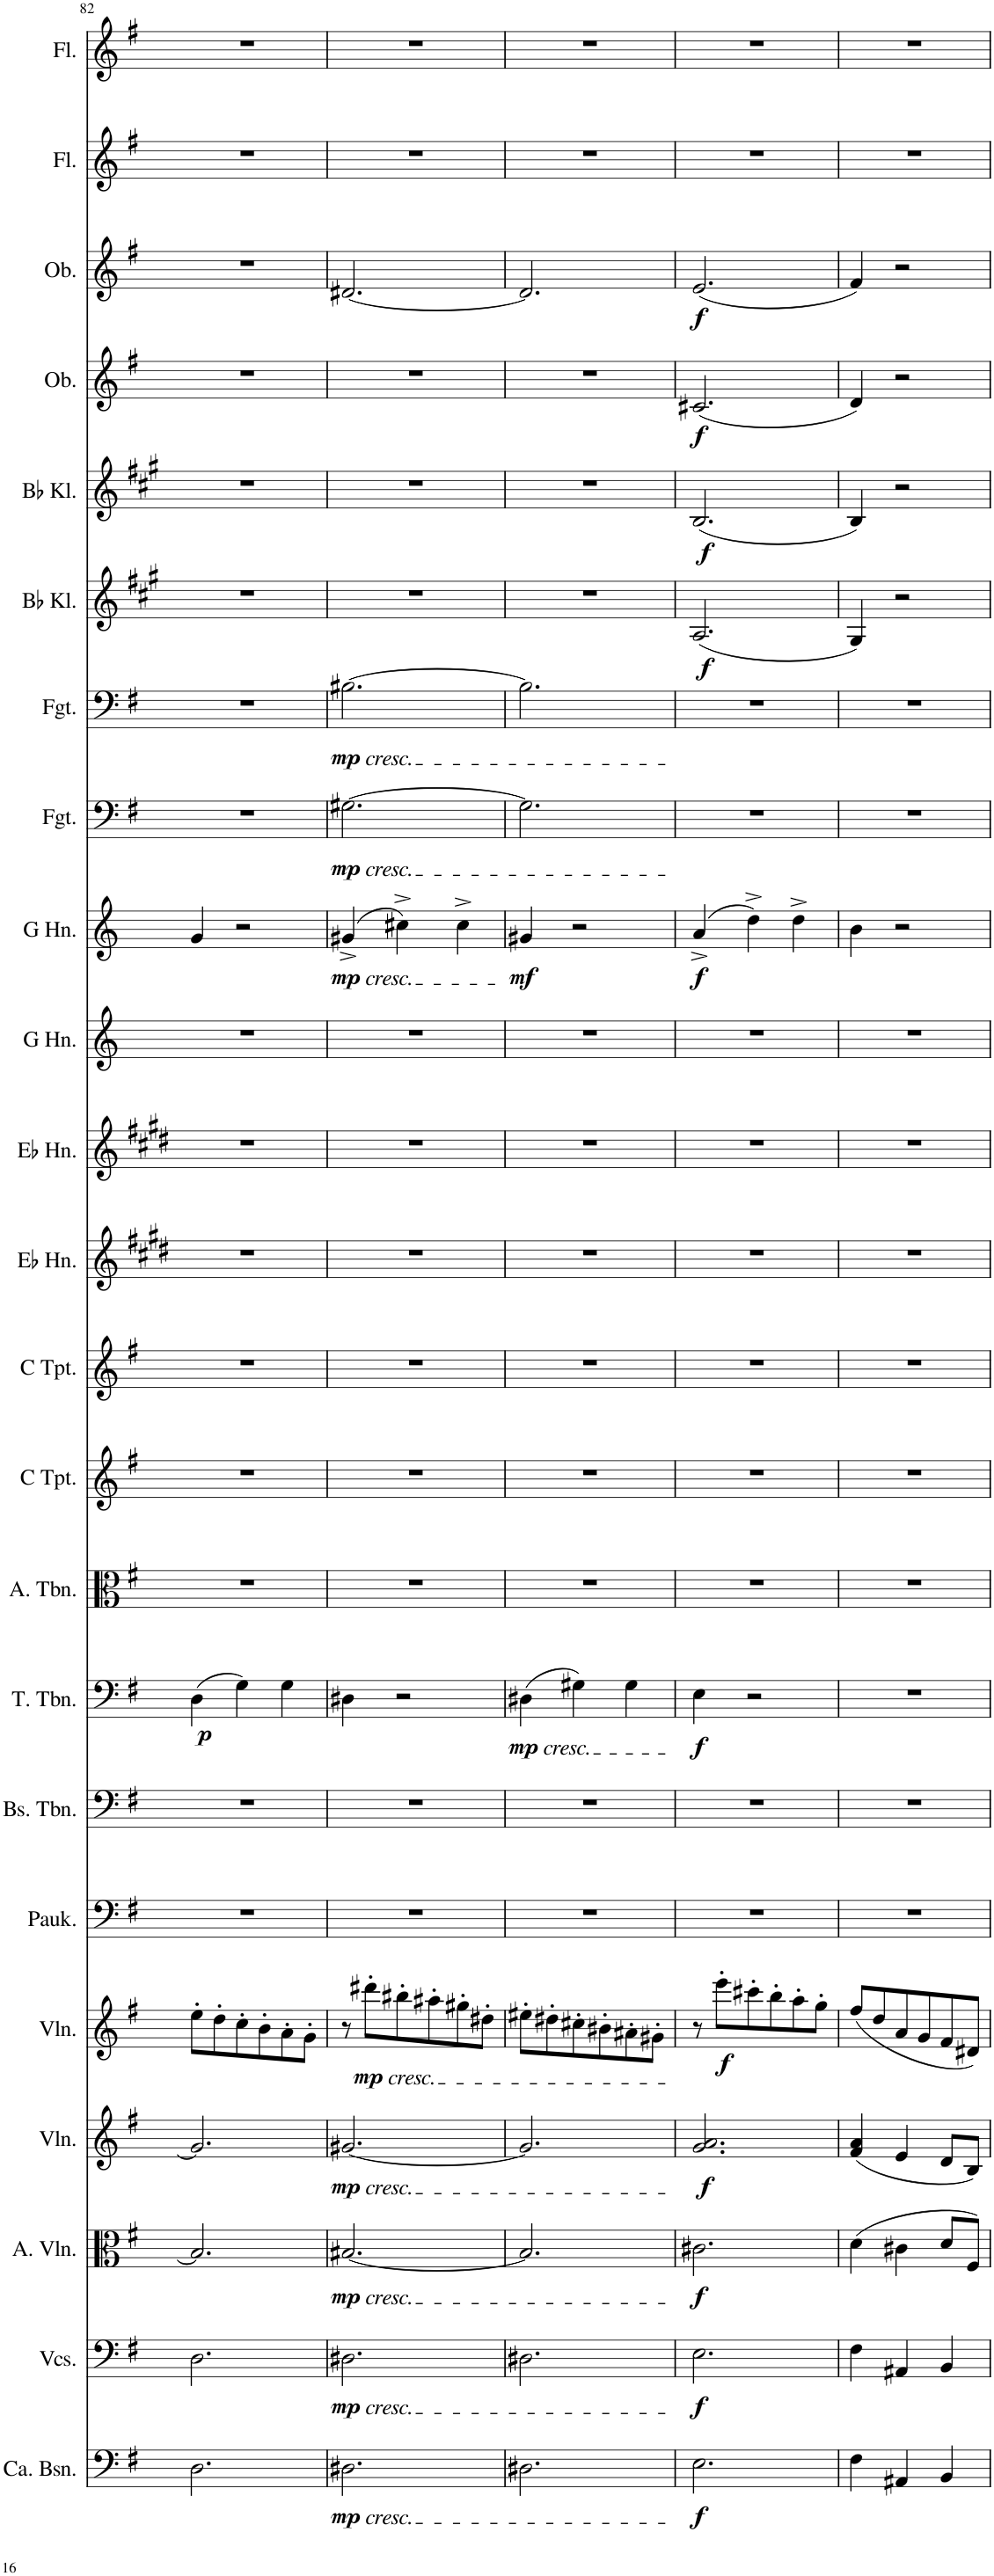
**kern	**dynam	**kern	**dynam	**kern	**dynam	**kern	**dynam	**kern	**dynam	**kern	**kern	**kern	**dynam	**kern	**kern	**kern	**kern	**kern	**kern	**kern	**dynam	**kern	**dynam	**kern	**dynam	**kern	**dynam	**kern	**dynam	**kern	**dynam	**kern	**dynam	**kern	**kern
*part23	*part23	*part22	*part22	*part21	*part21	*part20	*part20	*part19	*part19	*part18	*part17	*part16	*part16	*part15	*part14	*part13	*part12	*part11	*part10	*part9	*part9	*part8	*part8	*part7	*part7	*part6	*part6	*part5	*part5	*part4	*part4	*part3	*part3	*part2	*part1
*staff23	*staff23	*staff22	*staff22	*staff21	*staff21	*staff20	*staff20	*staff19	*staff19	*staff18	*staff17	*staff16	*staff16	*staff15	*staff14	*staff13	*staff12	*staff11	*staff10	*staff9	*staff9	*staff8	*staff8	*staff7	*staff7	*staff6	*staff6	*staff5	*staff5	*staff4	*staff4	*staff3	*staff3	*staff2	*staff1
*I"Contrabassen	*	*I"Violoncellos	*	*I"Altviolen	*	*I"Violen	*	*I"Violen	*	*I"Pauken	*I"Bas-trombone	*I"Tenor-trombone	*	*I"Alt-trombone	*I"Trompet in C	*I"Trompet in C	*I"Hoorn in Eb	*I"Hoorn in Eb	*I"Hoorn in G	*I"Hoorn in G	*	*I"Fagot	*	*I"Fagot	*	*I"Klarinet in Bb	*	*I"Klarinet in Bb	*	*I"Hobo	*	*I"Hobo	*	*I"Dwarsfluit	*I"Dwarsfluit
*I'Ca. Bsn.	*	*I'Vcs.	*	*I'A. Vln.	*	*I'Vln.	*	*I'Vln.	*	*I'Pauk.	*I'Bs. Tbn.	*I'T. Tbn.	*	*I'A. Tbn.	*	*	*	*	*	*	*	*I'Fgt.	*	*I'Fgt.	*	*	*	*	*	*	*	*	*	*	*
!!LO:PB:g=z
*clefF4	*	*clefF4	*	*clefC3	*	*clefG2	*	*clefG2	*	*clefF4	*clefF4	*clefF4	*	*clefC3	*clefG2	*clefG2	*clefG2	*clefG2	*clefG2	*clefG2	*	*clefF4	*	*clefF4	*	*clefG2	*	*clefG2	*	*clefG2	*	*clefG2	*	*clefG2	*clefG2
*Trd7c12	*	*	*	*	*	*	*	*	*	*	*	*	*	*	*Trd1c2	*Trd1c2	*Trd5c9	*Trd5c9	*Trd3c5	*Trd3c5	*	*	*	*	*	*Trd1c2	*	*Trd1c2	*	*	*	*	*	*	*
*k[f#]	*	*k[f#]	*	*k[f#]	*	*k[f#]	*	*k[f#]	*	*k[f#]	*k[f#]	*k[f#]	*	*k[f#]	*k[f#]	*k[f#]	*k[f#c#g#d#]	*k[f#c#g#d#]	*k[]	*k[]	*	*k[f#]	*	*k[f#]	*	*k[f#c#g#]	*	*k[f#c#g#]	*	*k[f#]	*	*k[f#]	*	*k[f#]	*k[f#]
*M3/4	*	*M3/4	*	*M3/4	*	*M3/4	*	*M3/4	*	*M3/4	*M3/4	*M3/4	*	*M3/4	*M3/4	*M3/4	*M3/4	*M3/4	*M3/4	*M3/4	*	*M3/4	*	*M3/4	*	*M3/4	*	*M3/4	*	*M3/4	*	*M3/4	*	*M3/4	*M3/4
=82	=82	=82	=82	=82	=82	=82	=82	=82	=82	=82	=82	=82	=82	=82	=82	=82	=82	=82	=82	=82	=82	=82	=82	=82	=82	=82	=82	=82	=82	=82	=82	=82	=82	=82	=82
!	!	!	!	!	!	!	!	!	!	!	!	!	!LO:DY:b	!	!	!	!	!	!	!	!	!	!	!	!	!	!	!	!	!	!	!	!	!	!
2.D\	.	2.D\	.	2.B/]	.	2.g/]	.	8ee'\L	.	2.r	2.r	(4D\	p	2.r	2.r	2.r	2.r	2.r	2.r	4g/	.	2.r	.	2.r	.	2.r	.	2.r	.	2.r	.	2.r	.	2.r	2.r
.	.	.	.	.	.	.	.	8dd'\	.	.	.	.	.	.	.	.	.	.	.	.	.	.	.	.	.	.	.	.	.	.	.	.	.	.	.
.	.	.	.	.	.	.	.	8cc'\	.	.	.	4G\)	.	.	.	.	.	.	.	2r	.	.	.	.	.	.	.	.	.	.	.	.	.	.	.
.	.	.	.	.	.	.	.	8b'\	.	.	.	.	.	.	.	.	.	.	.	.	.	.	.	.	.	.	.	.	.	.	.	.	.	.	.
.	.	.	.	.	.	.	.	8a'\	.	.	.	4G\	.	.	.	.	.	.	.	.	.	.	.	.	.	.	.	.	.	.	.	.	.	.	.
.	.	.	.	.	.	.	.	8g'\J	.	.	.	.	.	.	.	.	.	.	.	.	.	.	.	.	.	.	.	.	.	.	.	.	.	.	.
=83	=83	=83	=83	=83	=83	=83	=83	=83	=83	=83	=83	=83	=83	=83	=83	=83	=83	=83	=83	=83	=83	=83	=83	=83	=83	=83	=83	=83	=83	=83	=83	=83	=83	=83	=83
!	!	!	!	!	!	!	!	!	!	!	!	!	!	!	!	!	!	!	!	!	!	!	!	!LO:TX:b:i:t=cresc.	!	!	!	!	!	!	!	!	!	!	!
!	!	!	!	!	!	!	!	!	!	!	!	!	!	!	!	!	!	!	!	!	!	!LO:TX:b:i:t=cresc.	!	!	!	!	!	!	!	!	!	!	!	!	!
!	!	!	!	!	!	!	!	!	!	!	!	!	!	!	!	!	!	!	!	!LO:TX:b:i:t=cresc.	!	!	!	!	!	!	!	!	!	!	!	!	!	!	!
!	!	!	!	!	!	!LO:TX:b:i:t=cresc.	!	!	!	!	!	!	!	!	!	!	!	!	!	!	!	!	!	!	!	!	!	!	!	!	!	!	!	!	!
!	!	!	!	!LO:TX:b:i:t=cresc.	!	!	!	!	!	!	!	!	!	!	!	!	!	!	!	!	!	!	!	!	!	!	!	!	!	!	!	!	!	!	!
!	!	!LO:TX:b:i:t=cresc.	!	!	!	!	!	!	!	!	!	!	!	!	!	!	!	!	!	!	!	!	!	!	!	!	!	!	!	!	!	!	!	!	!
!LO:TX:b:i:t=cresc.	!	!	!	!	!	!	!	!	!	!	!	!	!	!	!	!	!	!	!	!	!	!	!	!	!	!	!	!	!	!	!	!	!	!	!
!	!LO:DY:b	!	!LO:DY:b	!	!LO:DY:b	!	!LO:DY:b	!	!	!	!	!	!	!	!	!	!	!	!	!	!LO:DY:b	!	!LO:DY:b	!	!LO:DY:b	!	!	!	!	!	!	!	!	!	!
2.D#X\	mp	2.D#X\	mp	[2.B#X/	mp	[2.g#X/	mp	8r	.	2.r	2.r	4D#X\	.	2.r	2.r	2.r	2.r	2.r	2.r	(4g#X^/	mp	[2.G#X\	mp	[2.B#X\	mp	2.r	.	2.r	.	2.r	.	[2.d#X/	.	2.r	2.r
!	!	!	!	!	!	!	!	!LO:TX:b:i:t=cresc.	!	!	!	!	!	!	!	!	!	!	!	!	!	!	!	!	!	!	!	!	!	!	!	!	!	!	!
!	!	!	!	!	!	!	!	!	!LO:DY:b	!	!	!	!	!	!	!	!	!	!	!	!	!	!	!	!	!	!	!	!	!	!	!	!	!	!
.	.	.	.	.	.	.	.	8ddd#X'\L	mp	.	.	.	.	.	.	.	.	.	.	.	.	.	.	.	.	.	.	.	.	.	.	.	.	.	.
.	.	.	.	.	.	.	.	8bb#X'\	.	.	.	2r	.	.	.	.	.	.	.	4cc#X^\)	.	.	.	.	.	.	.	.	.	.	.	.	.	.	.
.	.	.	.	.	.	.	.	8aa#X'\	.	.	.	.	.	.	.	.	.	.	.	.	.	.	.	.	.	.	.	.	.	.	.	.	.	.	.
.	.	.	.	.	.	.	.	8gg#X'\	.	.	.	.	.	.	.	.	.	.	.	4cc#^\	.	.	.	.	.	.	.	.	.	.	.	.	.	.	.
.	.	.	.	.	.	.	.	8dd#X'\J	.	.	.	.	.	.	.	.	.	.	.	.	.	.	.	.	.	.	.	.	.	.	.	.	.	.	.
=84	=84	=84	=84	=84	=84	=84	=84	=84	=84	=84	=84	=84	=84	=84	=84	=84	=84	=84	=84	=84	=84	=84	=84	=84	=84	=84	=84	=84	=84	=84	=84	=84	=84	=84	=84
!	!	!	!	!	!	!	!	!	!	!	!	!LO:TX:b:i:t=cresc.	!	!	!	!	!	!	!	!	!	!	!	!	!	!	!	!	!	!	!	!	!	!	!
!	!	!	!	!	!	!	!	!	!	!	!	!	!LO:DY:b	!	!	!	!	!	!	!	!LO:DY:b	!	!	!	!	!	!	!	!	!	!	!	!	!	!
2.D#X\	.	2.D#X\	.	2.B#/]	.	2.g#/]	.	8ee#X'\L	.	2.r	2.r	(4D#X\	mp	2.r	2.r	2.r	2.r	2.r	2.r	4g#X/	mf	2.G#\]	.	2.B#\]	.	2.r	.	2.r	.	2.r	.	2.d#/]	.	2.r	2.r
.	.	.	.	.	.	.	.	8dd#X'\	.	.	.	.	.	.	.	.	.	.	.	.	.	.	.	.	.	.	.	.	.	.	.	.	.	.	.
.	.	.	.	.	.	.	.	8cc#X'\	.	.	.	4G#X\)	.	.	.	.	.	.	.	2r	.	.	.	.	.	.	.	.	.	.	.	.	.	.	.
.	.	.	.	.	.	.	.	8b#X'\	.	.	.	.	.	.	.	.	.	.	.	.	.	.	.	.	.	.	.	.	.	.	.	.	.	.	.
.	.	.	.	.	.	.	.	8a#X'\	.	.	.	4G#\	.	.	.	.	.	.	.	.	.	.	.	.	.	.	.	.	.	.	.	.	.	.	.
.	.	.	.	.	.	.	.	8g#X'\J	.	.	.	.	.	.	.	.	.	.	.	.	.	.	.	.	.	.	.	.	.	.	.	.	.	.	.
=85	=85	=85	=85	=85	=85	=85	=85	=85	=85	=85	=85	=85	=85	=85	=85	=85	=85	=85	=85	=85	=85	=85	=85	=85	=85	=85	=85	=85	=85	=85	=85	=85	=85	=85	=85
!	!LO:DY:b	!	!LO:DY:b	!	!LO:DY:b	!	!LO:DY:b	!	!	!	!	!	!LO:DY:b	!	!	!	!	!	!	!	!LO:DY:b	!	!	!	!	!	!LO:DY:b	!	!LO:DY:b	!	!LO:DY:b	!	!LO:DY:b	!	!
2.E\	f	2.E\	f	2.c#X\	f	2.g/ 2.a/	f	8r	.	2.r	2.r	4E\	f	2.r	2.r	2.r	2.r	2.r	2.r	(4a^/	f	2.r	.	2.r	.	(2.A/	f	(2.B/	f	(2.c#X/	f	(2.e/	f	2.r	2.r
!	!	!	!	!	!	!	!	!	!LO:DY:b	!	!	!	!	!	!	!	!	!	!	!	!	!	!	!	!	!	!	!	!	!	!	!	!	!	!
.	.	.	.	.	.	.	.	8eee'\L	f	.	.	.	.	.	.	.	.	.	.	.	.	.	.	.	.	.	.	.	.	.	.	.	.	.	.
.	.	.	.	.	.	.	.	8ccc#X'\	.	.	.	2r	.	.	.	.	.	.	.	4dd^\)	.	.	.	.	.	.	.	.	.	.	.	.	.	.	.
.	.	.	.	.	.	.	.	8bb'\	.	.	.	.	.	.	.	.	.	.	.	.	.	.	.	.	.	.	.	.	.	.	.	.	.	.	.
.	.	.	.	.	.	.	.	8aa'\	.	.	.	.	.	.	.	.	.	.	.	4dd^\	.	.	.	.	.	.	.	.	.	.	.	.	.	.	.
.	.	.	.	.	.	.	.	8gg'\J	.	.	.	.	.	.	.	.	.	.	.	.	.	.	.	.	.	.	.	.	.	.	.	.	.	.	.
=86	=86	=86	=86	=86	=86	=86	=86	=86	=86	=86	=86	=86	=86	=86	=86	=86	=86	=86	=86	=86	=86	=86	=86	=86	=86	=86	=86	=86	=86	=86	=86	=86	=86	=86	=86
4F#\	.	4F#\	.	(4d\	.	(4f#/ 4a/	.	(8ff#/L	.	2.r	2.r	2.r	.	2.r	2.r	2.r	2.r	2.r	2.r	4b\	.	2.r	.	2.r	.	4G#/)	.	4B/)	.	4d/)	.	4f#/)	.	2.r	2.r
.	.	.	.	.	.	.	.	8dd/	.	.	.	.	.	.	.	.	.	.	.	.	.	.	.	.	.	.	.	.	.	.	.	.	.	.	.
4AA#X/	.	4AA#X/	.	4c#X\	.	4e/	.	8a/	.	.	.	.	.	.	.	.	.	.	.	2r	.	.	.	.	.	2r	.	2r	.	2r	.	2r	.	.	.
.	.	.	.	.	.	.	.	8g/	.	.	.	.	.	.	.	.	.	.	.	.	.	.	.	.	.	.	.	.	.	.	.	.	.	.	.
4BB/	.	4BB/	.	8d/L	.	8d/L	.	8f#/	.	.	.	.	.	.	.	.	.	.	.	.	.	.	.	.	.	.	.	.	.	.	.	.	.	.	.
.	.	.	.	8F#/J)	.	8B/J)	.	8d#X/J)	.	.	.	.	.	.	.	.	.	.	.	.	.	.	.	.	.	.	.	.	.	.	.	.	.	.	.
=	=	=	=	=	=	=	=	=	=	=	=	=	=	=	=	=	=	=	=	=	=	=	=	=	=	=	=	=	=	=	=	=	=	=	=
*-	*-	*-	*-	*-	*-	*-	*-	*-	*-	*-	*-	*-	*-	*-	*-	*-	*-	*-	*-	*-	*-	*-	*-	*-	*-	*-	*-	*-	*-	*-	*-	*-	*-	*-	*-
